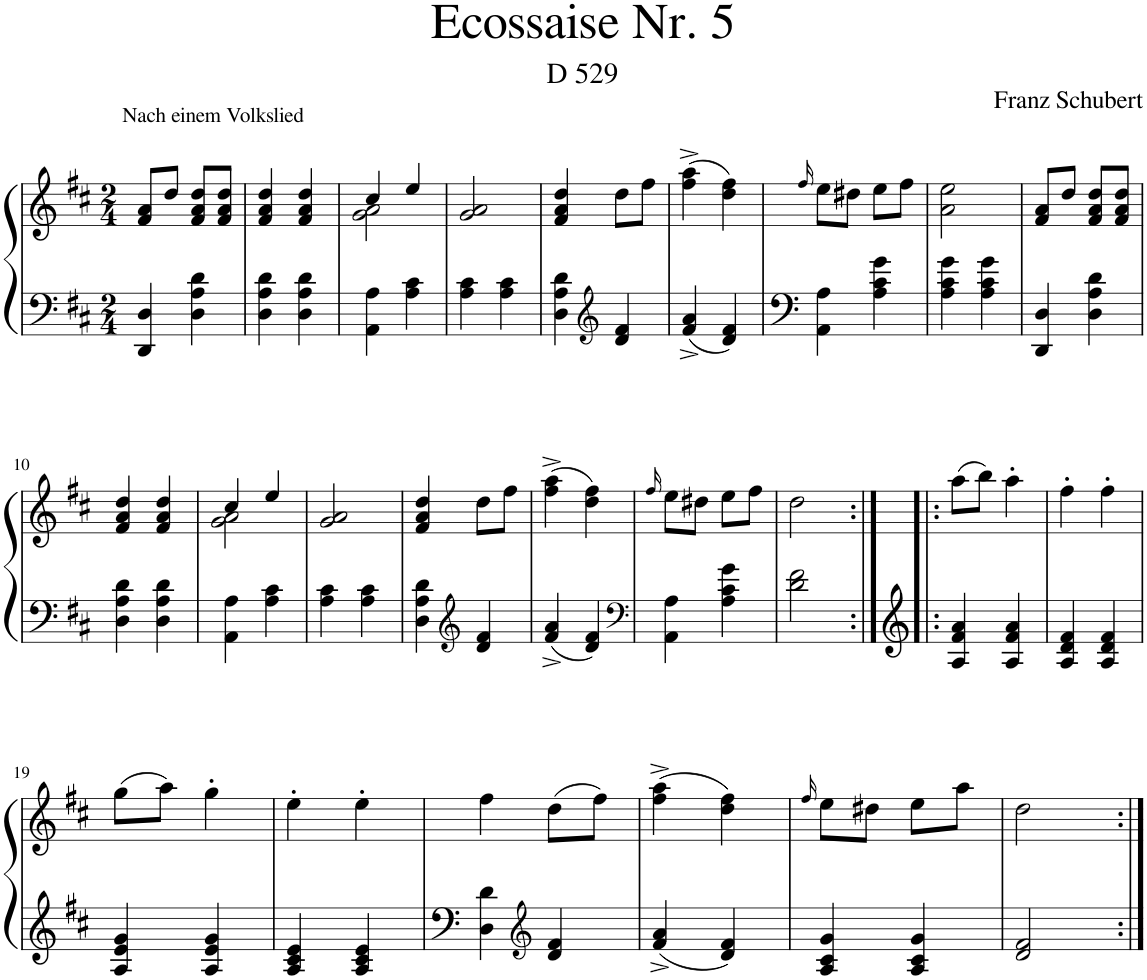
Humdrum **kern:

**kern	**kern
*part1	*part1
*staff2	*staff1
*I"Piano	*
*I'Pno.	*
*clefF4	*clefG2
*k[f#c#]	*k[f#c#]
*M2/4	*M2/4
=1	=1
!	!LO:TX:a:t=Nach einem Volkslied
4DD/ 4D/	8f#/ 8a/L
.	8dd/J
4D\ 4A\ 4d\	8f#/ 8a/ 8dd/L
.	8f#/ 8a/ 8dd/J
=2	=2
4D\ 4A\ 4d\	4f#/ 4a/ 4dd/
4D\ 4A\ 4d\	4f#/ 4a/ 4dd/
=3	=3
*	*^
4AA\ 4A\	4cc#/	2g\ 2a\
4A\ 4c#\	4ee/	.
*	*v	*v
=4	=4
4A\ 4c#\	2g/ 2a/
4A\ 4c#\	.
=5	=5
4D\ 4A\ 4d\	4f#/ 4a/ 4dd/
*clefG2	*
4d/ 4f#/	8dd\L
.	8ff#\J
=6	=6
4f#/^ 4a/^	(4ff#\^ 4aa\^
4d/ 4f#/	4dd\ 4ff#\)
=7	=7
.	16qff#/
4AA\ 4A\	8ee\L
.	8dd#X\J
4A\ 4c#\ 4g\	8ee\L
.	8ff#\J
=8	=8
4A\ 4c#\ 4g\	2a\ 2ee\
4A\ 4c#\ 4g\	.
=9	=9
4DD/ 4D/	8f#/ 8a/L
.	8dd/J
4D\ 4A\ 4d\	8f#/ 8a/ 8dd/L
.	8f#/ 8a/ 8dd/J
!!LO:LB:g=z
=10	=10
4D\ 4A\ 4d\	4f#/ 4a/ 4dd/
4D\ 4A\ 4d\	4f#/ 4a/ 4dd/
=11	=11
*	*^
4AA\ 4A\	4cc#/	2g\ 2a\
4A\ 4c#\	4ee/	.
*	*v	*v
=12	=12
4A\ 4c#\	2g/ 2a/
4A\ 4c#\	.
=13	=13
4D\ 4A\ 4d\	4f#/ 4a/ 4dd/
*clefG2	*
4d/ 4f#/	8dd\L
.	8ff#\J
=14	=14
4f#/^ 4a/^	(4ff#\^ 4aa\^
4d/ 4f#/	4dd\ 4ff#\)
=15	=15
*clefF4	*
.	16qff#/
4AA\ 4A\	8ee\L
.	8dd#X\J
4A\ 4c#\ 4g\	8ee\L
.	8ff#\J
=16	=16
2d\ 2f#\	2dd\
=17:|!|:	=17:|!|:
4A/ 4f#/ 4a/	(8aa\L
.	8bb\J)
4A/ 4f#/ 4a/	4aa'\
=18	=18
4A/ 4d/ 4f#/	4ff#'\
4A/ 4d/ 4f#/	4ff#'\
!!LO:LB:g=z
=19	=19
4A/ 4e/ 4g/	(8gg\L
.	8aa\J)
4A/ 4e/ 4g/	4gg'\
=20	=20
4A/ 4c#/ 4e/	4ee'\
4A/ 4c#/ 4e/	4ee'\
=21	=21
4D\ 4d\	4ff#\
*clefG2	*
4d/ 4f#/	(8dd\L
.	8ff#\J)
=22	=22
4f#/^ 4a/^	(4ff#\^ 4aa\^
4d/ 4f#/	4dd\ 4ff#\)
=23	=23
.	16qff#/
4A/ 4c#/ 4g/	8ee\L
.	8dd#X\J
4A/ 4c#/ 4g/	8ee\L
.	8aa\J
=24	=24
2d/ 2f#/	2dd\
=:|!	=:|!
*-	*-
